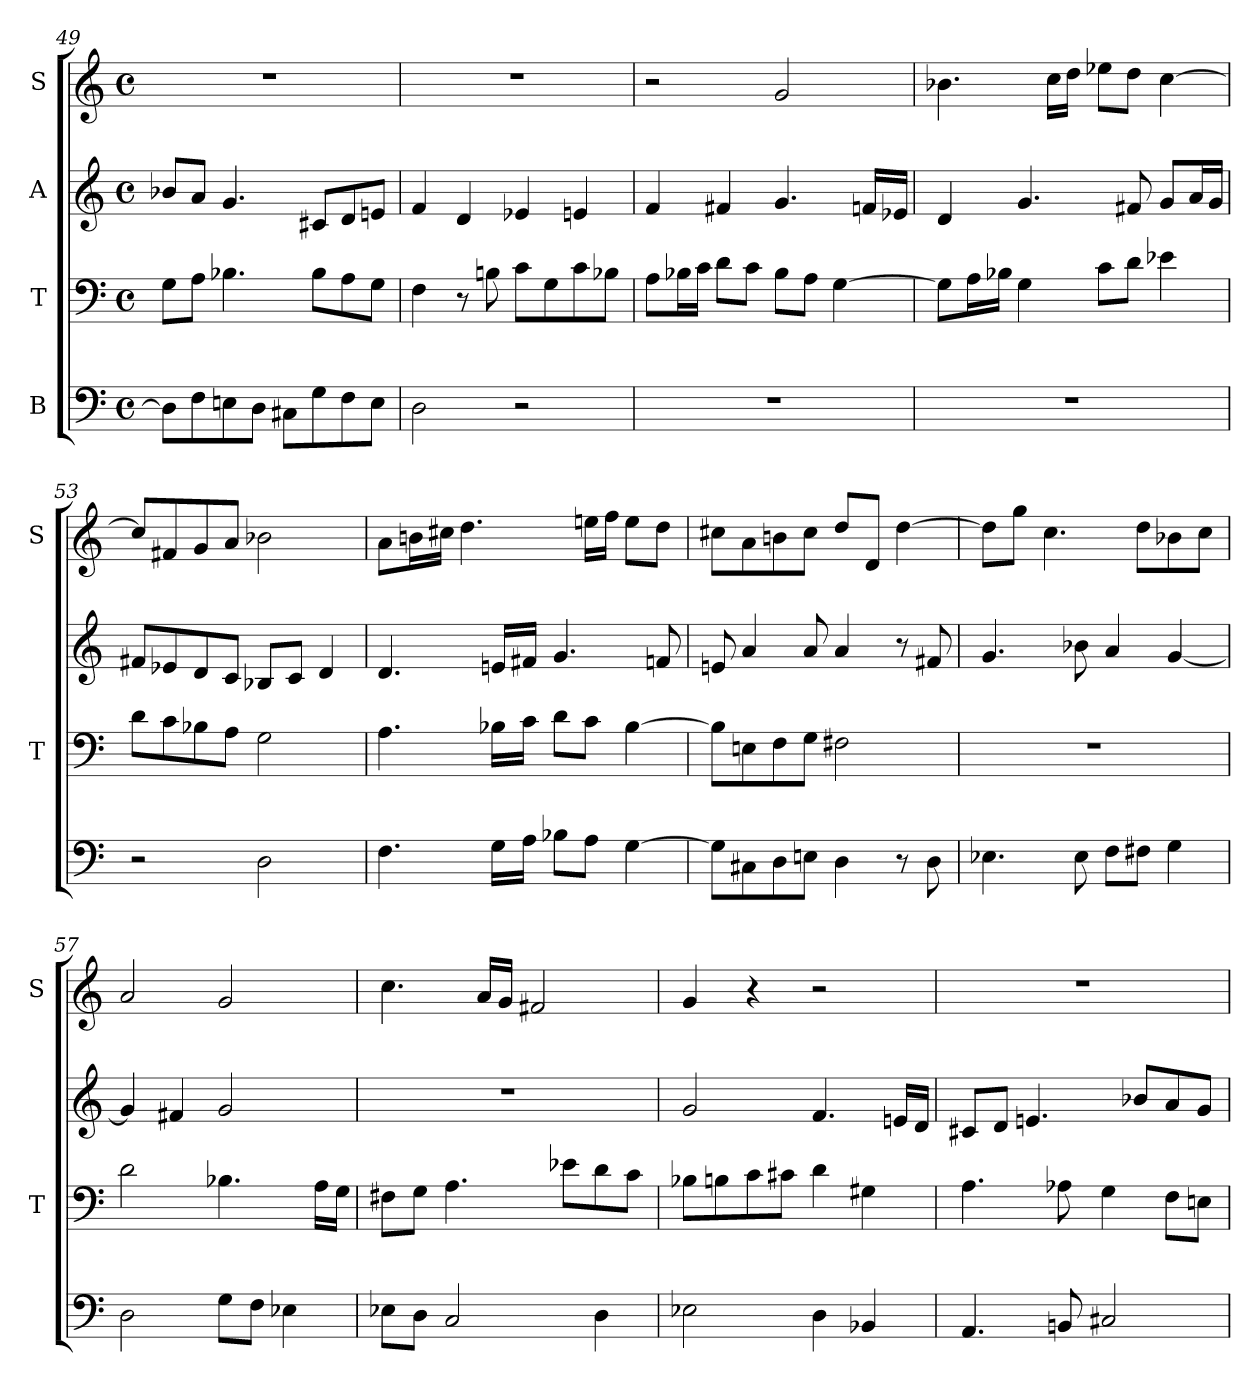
**kern	**kern	**kern	**kern
*part4	*part3	*part2	*part1
*staff4	*staff3	*staff2	*staff1
*I"B	*I"T	*I"A	*I"S
*	*I'T	*	*I'S
!!LO:LB:g=z
*clefF4	*clefF4	*clefG2	*clefG2
*M4/4	*M4/4	*M4/4	*M4/4
*met(c)	*met(c)	*met(c)	*met(c)
=49	=49	=49	=49
8D\L]	8G\L	8b-/L	1r
8F\	8A\J	8a/J	.
8En\	4.B-\	4.g/	.
8D\J	.	.	.
8C#\L	.	.	.
8G\	8B-\L	8c#/L	.
8F\	8A\	8d/	.
8E\J	8G\J	8en/J	.
=50	=50	=50	=50
2D\	4F\	4f/	1r
.	8r	4d/	.
.	8Bn\	.	.
2r	8c\L	4e-/	.
.	8G\	.	.
.	8c\	4en/	.
.	8B-\J	.	.
=51	=51	=51	=51
1r	8A\L	4f/	2r
.	16B-\L	.	.
.	16c\JJ	.	.
.	8d\L	4f#/	.
.	8c\J	.	.
.	8B-\L	4.g/	2g/
.	8A\J	.	.
.	[4G\	.	.
.	.	16fn/LL	.
.	.	16e-/JJ	.
=52	=52	=52	=52
1r	8G\L]	4d/	4.b-\
.	16A\L	.	.
.	16B-\JJ	.	.
.	4G\	4.g/	.
.	.	.	16cc\LL
.	.	.	16dd\JJ
.	8c\L	.	8ee-\L
.	8d\J	8f#/	8dd\J
.	4e-\	8g/L	[4cc\
.	.	16a/L	.
.	.	16g/JJ	.
!!LO:PB:g=z
=53	=53	=53	=53
2r	8d\L	8f#/L	8cc/L]
.	8c\	8e-/	8f#/
.	8B-\	8d/	8g/
.	8A\J	8c/J	8a/J
2D\	2G\	8B-/L	2b-\
.	.	8c/J	.
.	.	4d/	.
=54	=54	=54	=54
4.F\	4.A\	4.d/	8a\L
.	.	.	16bn\L
.	.	.	16cc#\JJ
.	.	.	4.dd\
16G\LL	16B-\LL	16en/LL	.
16A\JJ	16c\JJ	16f#/JJ	.
8B-\L	8d\L	4.g/	.
8A\J	8c\J	.	16een\LL
.	.	.	16ff\JJ
[4G\	[4B-\	.	8ee\L
.	.	8fn/	8dd\J
=55	=55	=55	=55
8G\L]	8B-\L]	8en/	8cc#\L
8C#\	8En\	4a/	8a\
8D\	8F\	.	8bn\
8En\J	8G\J	8a/	8cc#\J
4D\	2F#\	4a/	8dd/L
.	.	.	8d/J
8r	.	8r	[4dd\
8D\	.	8f#/	.
=56	=56	=56	=56
4.E-\	1r	4.g/	8dd\L]
.	.	.	8gg\J
.	.	.	4.cc\
8E-\	.	8b-\	.
8F\L	.	4a/	.
8F#\J	.	.	8dd\L
4G\	.	[4g/	8b-\
.	.	.	8cc\J
!!LO:LB:g=z
=57	=57	=57	=57
2D\	2d\	4g/]	2a/
.	.	4f#/	.
8G\L	4.B-\	2g/	2g/
8F\J	.	.	.
4E-\	.	.	.
.	16A\LL	.	.
.	16G\JJ	.	.
=58	=58	=58	=58
8E-\L	8F#\L	1r	4.cc\
8D\J	8G\J	.	.
2C/	4.A\	.	.
.	.	.	16a/LL
.	.	.	16g/JJ
.	.	.	2f#/
.	8e-\L	.	.
4D\	8d\	.	.
.	8c\J	.	.
=59	=59	=59	=59
2E-\	8B-\L	2g/	4g/
.	8Bn\	.	.
.	8c\	.	4r
.	8c#\J	.	.
4D\	4d\	4.f/	2r
4BB-/	4G#\	.	.
.	.	16en/LL	.
.	.	16d/JJ	.
=60	=60	=60	=60
4.AA/	4.A\	8c#/L	1r
.	.	8d/J	.
.	.	4.en/	.
8BBn/	8A-\	.	.
2C#/	4G\	.	.
.	.	8b-/L	.
.	8F\L	8a/	.
.	8En\J	8g/J	.
=	=	=	=
*-	*-	*-	*-
